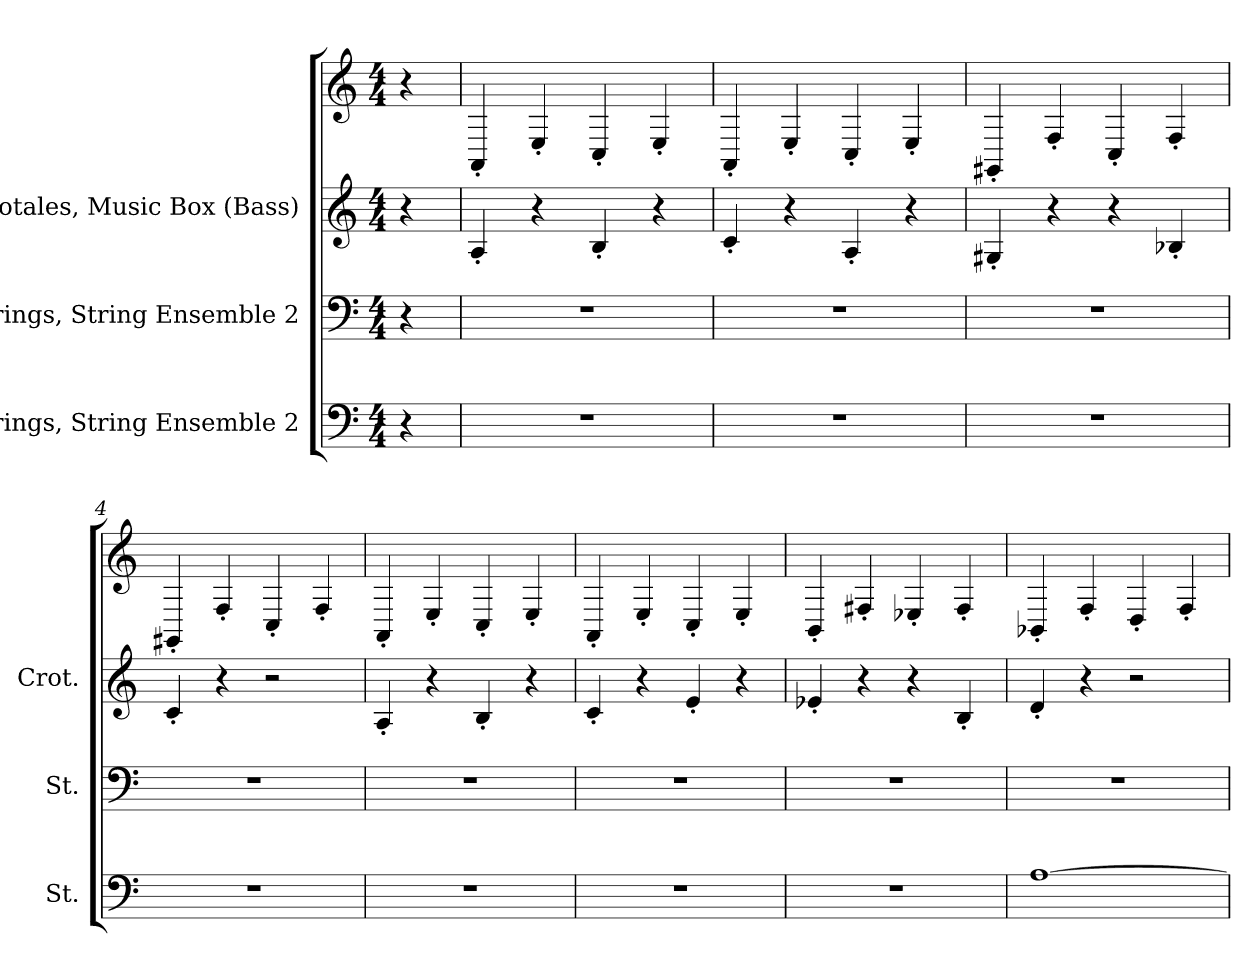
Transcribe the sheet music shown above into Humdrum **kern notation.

**kern	**kern	**kern	**kern
*part3	*part2	*part1	*part1
*staff4	*staff3	*staff2	*staff1
*I"Strings, String Ensemble 2	*I"Strings, String Ensemble 2	*I"Crotales, Music Box (Bass)	*
*I'St.	*I'St.	*I'Crot.	*
*clefF4	*clefF4	*clefG2	*clefG2
*	*	*ITrd-14c-24	*ITrd-14c-24
*k[]	*k[]	*k[]	*k[]
*M4/4	*M4/4	*M4/4	*M4/4
*MM85	*MM85	*MM85	*MM85
=	=	=	=
4r	4r	4r	4r
=1	=1	=1	=1
1r	1r	4aa'/	4a'/
.	.	4r	4ee'/
.	.	4bb'/	4cc'/
.	.	4r	4ee'/
=2	=2	=2	=2
1r	1r	4ccc'/	4a'/
.	.	4r	4ee'/
.	.	4aa'/	4cc'/
.	.	4r	4ee'/
=3	=3	=3	=3
1r	1r	4gg#X'/	4g#X'/
.	.	4r	4ff'/
.	.	4r	4cc'/
.	.	4bb-X'/	4ff'/
=4	=4	=4	=4
1r	1r	4ccc'/	4g#X'/
.	.	4r	4ff'/
.	.	2r	4cc'/
.	.	.	4ff'/
=5	=5	=5	=5
1r	1r	4aa'/	4a'/
.	.	4r	4ee'/
.	.	4bb'/	4cc'/
.	.	4r	4ee'/
!!LO:LB:g=z
=6	=6	=6	=6
1r	1r	4ccc'/	4a'/
.	.	4r	4ee'/
.	.	4eee'/	4cc'/
.	.	4r	4ee'/
=7	=7	=7	=7
1r	1r	4eee-X'/	4b'/
.	.	4r	4ff#X'/
.	.	4r	4ee-X'/
.	.	4bb'/	4ff#'/
=8	=8	=8	=8
[1A	1r	4ddd'/	4b-X'/
.	.	4r	4ff'/
.	.	2r	4dd'/
.	.	.	4ff'/
=	=	=	=
*-	*-	*-	*-
